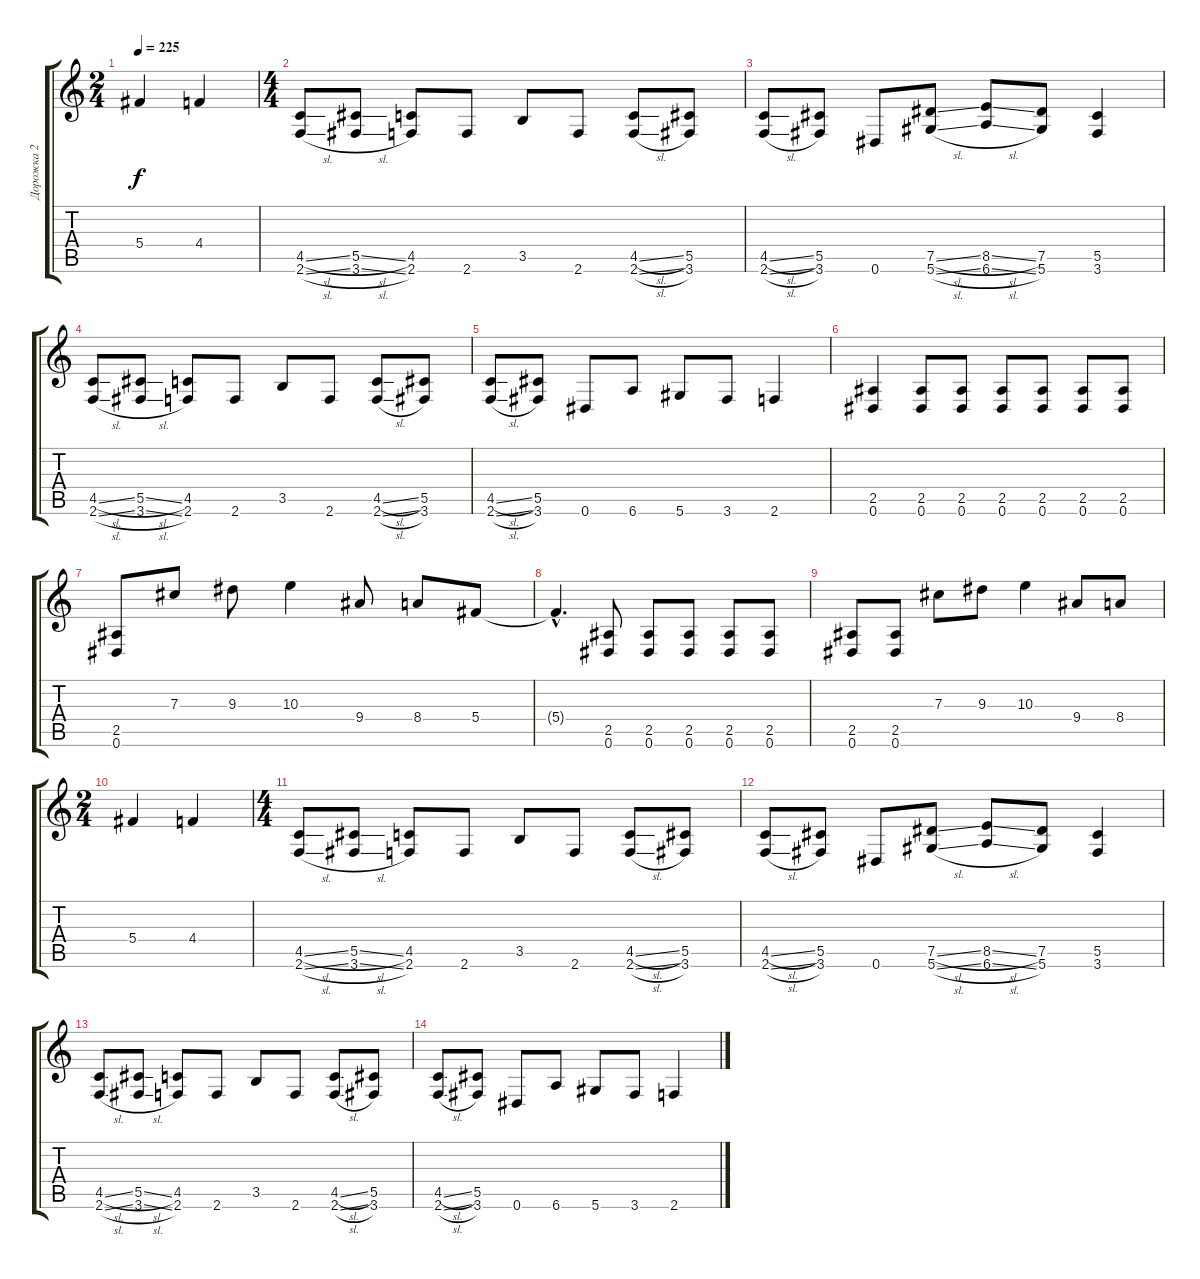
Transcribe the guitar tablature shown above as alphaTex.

\track ("Дорожка 2" "Дорожка 2") {instrument distortionguitar}
\staff {score tabs}
\tuning (Eb4 Bb3 Gb3 Db3 Ab2 Eb2) {hide}
\ts (2 4)
\tempo 225
\clef g2
\ks c
5.4.4{dy f} 4.4.4 |
\ts (4 4)
(4.5{sl} 2.6{sl}).8 (5.5{sl} 3.6{sl}).8 (4.5 2.6).8 2.6.8 3.5.8 2.6.8 (4.5{sl} 2.6{sl}).8 (5.5 3.6).8 |
(4.5{sl} 2.6{sl}).8 (5.5 3.6).8 0.6.8 (7.5{sl} 5.6{sl}).8 (8.5{sl} 6.6{sl}).8 (7.5 5.6).8 (5.5 3.6).4 |
(4.5{sl} 2.6{sl}).8 (5.5{sl} 3.6{sl}).8 (4.5 2.6).8 2.6.8 3.5.8 2.6.8 (4.5{sl} 2.6{sl}).8 (5.5 3.6).8 |
(4.5{sl} 2.6{sl}).8 (5.5 3.6).8 0.6.8 6.6.8 5.6.8 3.6.8 2.6.4 |
(2.5 0.6).4 (2.5 0.6).8 (2.5 0.6).8 (2.5 0.6).8 (2.5 0.6).8 (2.5 0.6).8 (2.5 0.6).8 |
(2.5 0.6).8 7.3.8 9.3.8 10.3.4 9.4.8 8.4.8 5.4.8 |
5.4{hac t}.4{d} (2.5 0.6).8 (2.5 0.6).8 (2.5 0.6).8 (2.5 0.6).8 (2.5 0.6).8 |
(2.5 0.6).8 (2.5 0.6).8 7.3.8 9.3.8 10.3.4 9.4.8 8.4.8 |
\ts (2 4)
5.4.4 4.4.4 |
\ts (4 4)
(4.5{sl} 2.6{sl}).8 (5.5{sl} 3.6{sl}).8 (4.5 2.6).8 2.6.8 3.5.8 2.6.8 (4.5{sl} 2.6{sl}).8 (5.5 3.6).8 |
(4.5{sl} 2.6{sl}).8 (5.5 3.6).8 0.6.8 (7.5{sl} 5.6{sl}).8 (8.5{sl} 6.6{sl}).8 (7.5 5.6).8 (5.5 3.6).4 |
(4.5{sl} 2.6{sl}).8 (5.5{sl} 3.6{sl}).8 (4.5 2.6).8 2.6.8 3.5.8 2.6.8 (4.5{sl} 2.6{sl}).8 (5.5 3.6).8 |
(4.5{sl} 2.6{sl}).8 (5.5 3.6).8 0.6.8 6.6.8 5.6.8 3.6.8 2.6.4
